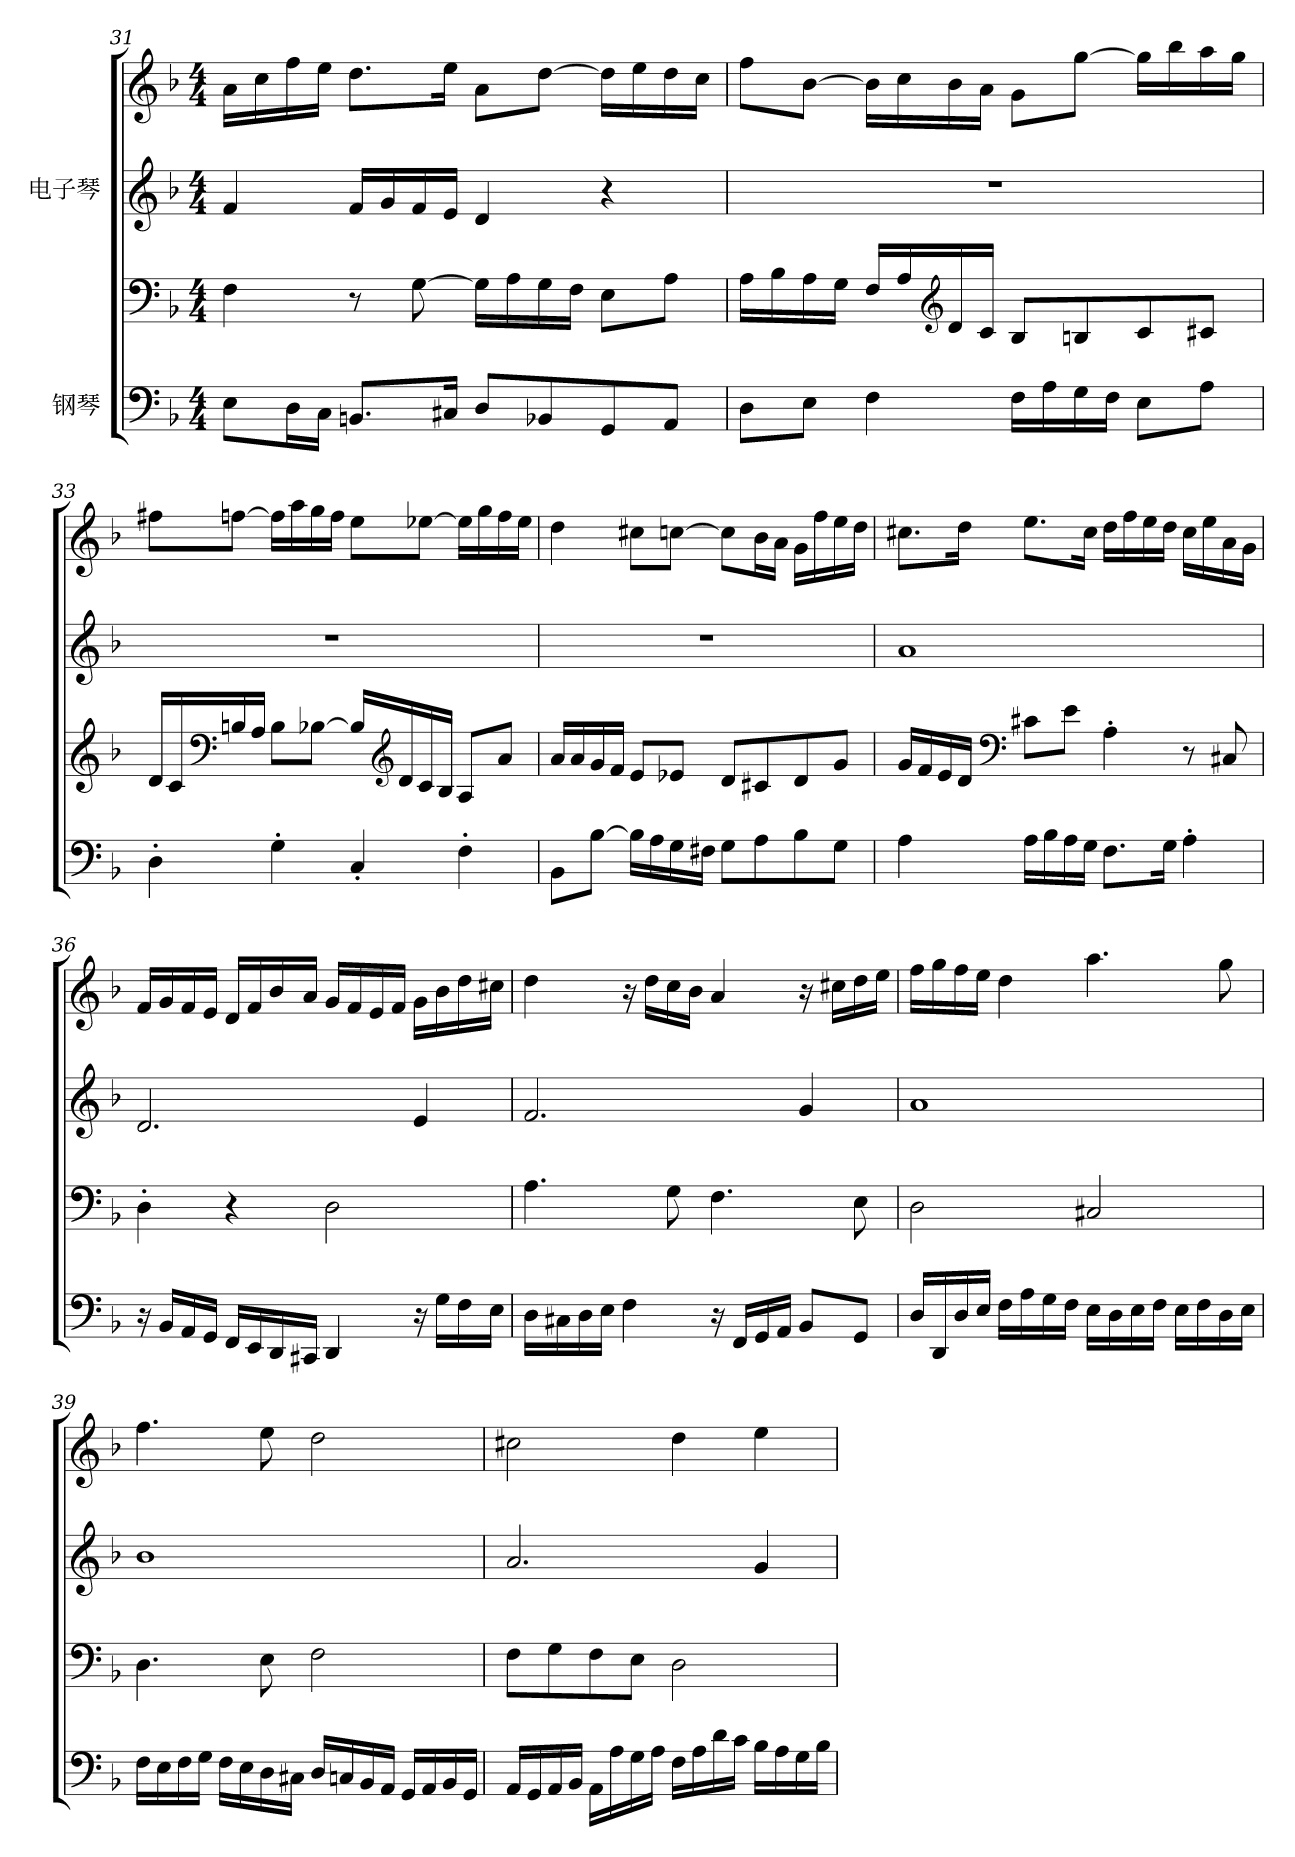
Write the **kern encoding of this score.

**kern	**kern	**kern	**kern
*part2	*part2	*part1	*part1
*staff4	*staff3	*staff2	*staff1
*I"钢琴	*	*I"电子琴	*
*clefF4	*clefF4	*clefG2	*clefG2
*k[b-]	*k[b-]	*k[b-]	*k[b-]
*M4/4	*M4/4	*M4/4	*M4/4
=31	=31	=31	=31
8E\L	4F\	4f/	16a\LL
.	.	.	16cc\
16D\L	.	.	16ff\
16C\JJ	.	.	16ee\JJ
8.BBn/L	8r	16f/LL	8.dd\L
.	.	16g/	.
.	[8G\	16f/	.
16C#X/Jk	.	16e/JJ	16ee\Jk
8D/L	16G\LL]	4d/	8a\L
.	16A\	.	.
8BB-X/	16G\	.	[8dd\J
.	16F\JJ	.	.
8GG/	8E\L	4r	16dd\LL]
.	.	.	16ee\
8AA/J	8A\J	.	16dd\
.	.	.	16cc\JJ
!!LO:LB:g=z
=32	=32	=32	=32
8D\L	16A\LL	1r	8ff\L
.	16B-\	.	.
8E\J	16A\	.	[8b-\J
.	16G\JJ	.	.
4F\	16F/LL	.	16b-\LL]
.	16A/	.	16cc\
*	*clefG2	*	*
.	16d/	.	16b-\
.	16c/JJ	.	16a\JJ
16F\LL	8B-/L	.	8g\L
16A\	.	.	.
16G\	8Bn/	.	[8gg\J
16F\JJ	.	.	.
8E\L	8c/	.	16gg\LL]
.	.	.	16bb-\
8A\J	8c#X/J	.	16aa\
.	.	.	16gg\JJ
=33	=33	=33	=33
4D'\	16d/LL	1r	8ff#X\L
.	16c/	.	.
*	*clefF4	*	*
.	16Bn/	.	[8ffn\J
.	16A/JJ	.	.
4G'\	8B\L	.	16ff\LL]
.	.	.	16aa\
.	[8B-X\J	.	16gg\
.	.	.	16ff\JJ
4C'/	16B-/LL]	.	8ee\L
*	*clefG2	*	*
.	16d/	.	.
.	16c/	.	[8ee-X\J
.	16B-/JJ	.	.
4F'\	8A/L	.	16ee-\LL]
.	.	.	16gg\
.	8a/J	.	16ff\
.	.	.	16ee-\JJ
!!LO:LB:g=z
=34	=34	=34	=34
8BB-\L	16a/LL	1r	4dd\
.	16a/	.	.
[8B-\J	16g/	.	.
.	16f/JJ	.	.
16B-\LL]	8e/L	.	8cc#X\L
16A\	.	.	.
16G\	8e-X/J	.	[8ccn\J
16F#X\JJ	.	.	.
8G\L	8d/L	.	8cc\L]
8A\	8c#X/	.	16b-\L
.	.	.	16a\JJ
8B-\	8d/	.	16g\LL
.	.	.	16ff\
8G\J	8g/J	.	16ee\
.	.	.	16dd\JJ
=35	=35	=35	=35
4A\	16g/LL	1a	8.cc#X\L
.	16f/	.	.
.	16e/	.	.
.	16d/JJ	.	16dd\Jk
*	*clefF4	*	*
16A\LL	8c#X\L	.	8.ee\L
16B-\	.	.	.
16A\	8e\J	.	.
16G\JJ	.	.	16cc#\Jk
8.F\L	4A'\	.	16dd\LL
.	.	.	16ff\
.	.	.	16ee\
16G\Jk	.	.	16dd\JJ
4A'\	8r	.	16cc#\LL
.	.	.	16ee\
.	8C#X/	.	16a\
.	.	.	16g\JJ
!!LO:PB:g=z
=36	=36	=36	=36
16r	4D'\	2.d/	16f/LL
16BB-/LL	.	.	16g/
16AA/	.	.	16f/
16GG/JJ	.	.	16e/JJ
16FF/LL	4r	.	16d/LL
16EE/	.	.	16f/
16DD/	.	.	16b-/
16CC#X/JJ	.	.	16a/JJ
4DD/	2D\	.	16g/LL
.	.	.	16f/
.	.	.	16e/
.	.	.	16f/JJ
16r	.	4e/	16g\LL
16G\LL	.	.	16b-\
16F\	.	.	16dd\
16E\JJ	.	.	16cc#X\JJ
=37	=37	=37	=37
16D\LL	4.A\	2.f/	4dd\
16C#X\	.	.	.
16D\	.	.	.
16E\JJ	.	.	.
4F\	.	.	16r
.	.	.	16dd\LL
.	8G\	.	16cc\
.	.	.	16b-\JJ
16r	4.F\	.	4a/
16FF/LL	.	.	.
16GG/	.	.	.
16AA/JJ	.	.	.
8BB-/L	.	4g/	16r
.	.	.	16cc#X\LL
8GG/J	8E\	.	16dd\
.	.	.	16ee\JJ
!!LO:LB:g=z
=38	=38	=38	=38
16D/LL	2D\	1a	16ff\LL
16DD/	.	.	16gg\
16D/	.	.	16ff\
16E/JJ	.	.	16ee\JJ
16F\LL	.	.	4dd\
16A\	.	.	.
16G\	.	.	.
16F\JJ	.	.	.
16E\LL	2C#X/	.	4.aa\
16D\	.	.	.
16E\	.	.	.
16F\JJ	.	.	.
16E\LL	.	.	.
16F\	.	.	.
16D\	.	.	8gg\
16E\JJ	.	.	.
=39	=39	=39	=39
16F\LL	4.D\	1b-	4.ff\
16E\	.	.	.
16F\	.	.	.
16G\JJ	.	.	.
16F\LL	.	.	.
16E\	.	.	.
16D\	8E\	.	8ee\
16C#X\JJ	.	.	.
16D/LL	2F\	.	2dd\
16Cn/	.	.	.
16BB-/	.	.	.
16AA/JJ	.	.	.
16GG/LL	.	.	.
16AA/	.	.	.
16BB-/	.	.	.
16GG/JJ	.	.	.
!!LO:LB:g=z
=40	=40	=40	=40
16AA/LL	8F\L	2.a/	2cc#X\
16GG/	.	.	.
16AA/	8G\	.	.
16BB-/JJ	.	.	.
16AA\LL	8F\	.	.
16A\	.	.	.
16G\	8E\J	.	.
16A\JJ	.	.	.
16F\LL	2D\	.	4dd\
16A\	.	.	.
16d\	.	.	.
16c\JJ	.	.	.
16B-\LL	.	4g/	4ee\
16A\	.	.	.
16G\	.	.	.
16B-\JJ	.	.	.
=	=	=	=
*-	*-	*-	*-
